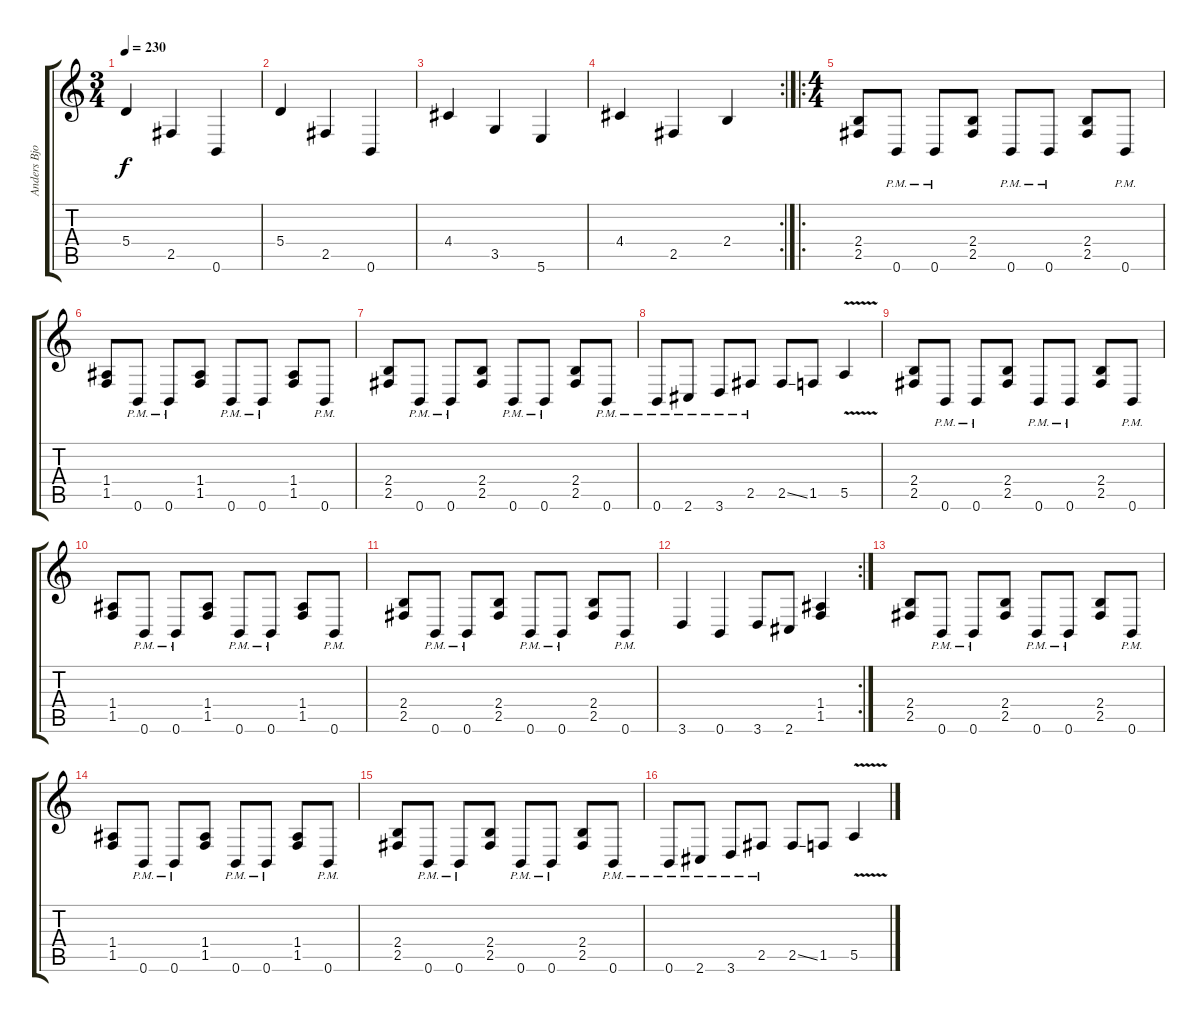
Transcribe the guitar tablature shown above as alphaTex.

\track ("Anders Bjorler - Lead Guitar" "Anders Bjo") {instrument overdrivenguitar}
\staff {score tabs}
\tuning (B3 Gb3 D3 A2 E2 B1) {hide}
\ts (3 4)
\tempo 230
\clef g2
\ks c
5.4.4{dy f} 2.5.4 0.6.4 |
5.4.4 2.5.4 0.6.4 |
4.4.4 3.5.4 5.6.4 |
\rc 2
4.4.4 2.5.4 2.4.4 |
\ro
\ts (4 4)
(2.4 2.5).8 0.6{pm}.8 0.6{pm}.8 (2.4 2.5).8 0.6{pm}.8 0.6{pm}.8 (2.4 2.5).8 0.6{pm}.8 |
(1.4 1.5).8 0.6{pm}.8 0.6{pm}.8 (1.4 1.5).8 0.6{pm}.8 0.6{pm}.8 (1.4 1.5).8 0.6{pm}.8 |
(2.4 2.5).8 0.6{pm}.8 0.6{pm}.8 (2.4 2.5).8 0.6{pm}.8 0.6{pm}.8 (2.4 2.5).8 0.6{pm}.8 |
0.6{pm}.8 2.6{pm}.8 3.6{pm}.8 2.5{pm}.8 2.5{ss}.8 1.5.8 5.5{v}.4 |
(2.4 2.5).8 0.6{pm}.8 0.6{pm}.8 (2.4 2.5).8 0.6{pm}.8 0.6{pm}.8 (2.4 2.5).8 0.6{pm}.8 |
(1.4 1.5).8 0.6{pm}.8 0.6{pm}.8 (1.4 1.5).8 0.6{pm}.8 0.6{pm}.8 (1.4 1.5).8 0.6{pm}.8 |
(2.4 2.5).8 0.6{pm}.8 0.6{pm}.8 (2.4 2.5).8 0.6{pm}.8 0.6{pm}.8 (2.4 2.5).8 0.6{pm}.8 |
\rc 2
3.6.4 0.6.4 3.6.8 2.6.8 (1.4 1.5).4 |
(2.4 2.5).8 0.6{pm}.8 0.6{pm}.8 (2.4 2.5).8 0.6{pm}.8 0.6{pm}.8 (2.4 2.5).8 0.6{pm}.8 |
(1.4 1.5).8 0.6{pm}.8 0.6{pm}.8 (1.4 1.5).8 0.6{pm}.8 0.6{pm}.8 (1.4 1.5).8 0.6{pm}.8 |
(2.4 2.5).8 0.6{pm}.8 0.6{pm}.8 (2.4 2.5).8 0.6{pm}.8 0.6{pm}.8 (2.4 2.5).8 0.6{pm}.8 |
0.6{pm}.8 2.6{pm}.8 3.6{pm}.8 2.5{pm}.8 2.5{ss}.8 1.5.8 5.5{v}.4
